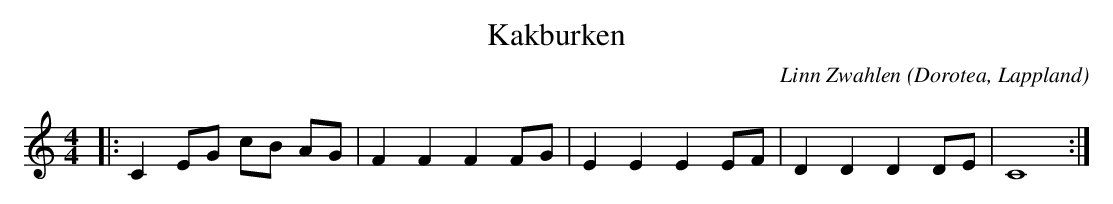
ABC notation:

X:1
T:Kakburken
C:Linn Zwahlen
O:Dorotea, Lappland
M:4/4
L:1/8
K:C
|:C2 EG cB AG |F2 F2 F2 FG| E2 E2 E2 EF| D2 D2 D2 DE |C8:|
